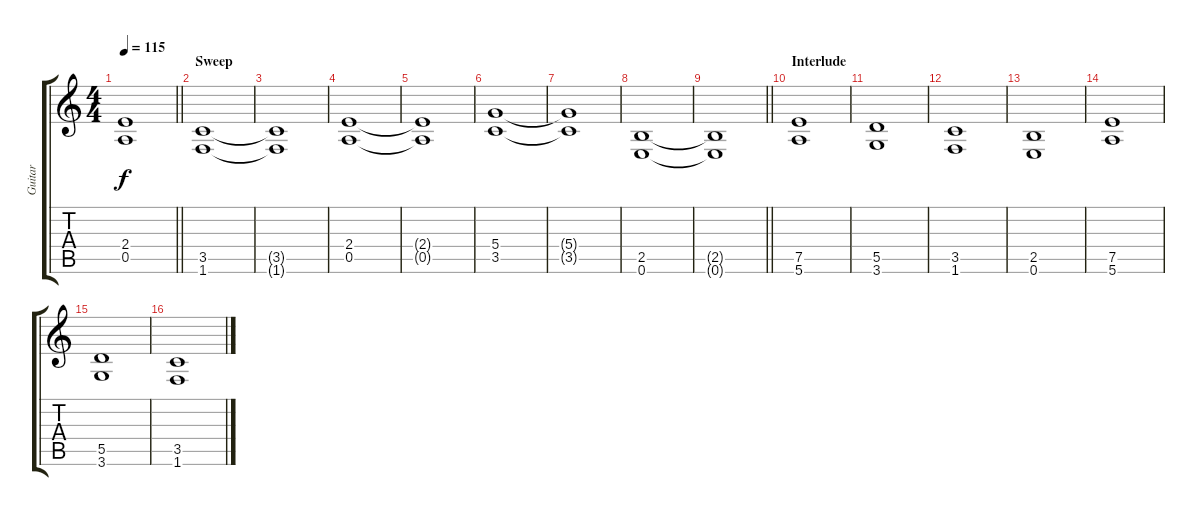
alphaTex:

\track ("Guitar" "Guitar") {instrument distortionguitar}
\staff {score tabs}
\tuning (E4 B3 G3 D3 A2 E2) {hide}
\ts (4 4)
\tempo 115
\clef g2
\barLineRight lightlight
\ks c
(2.4{t} 0.5{t}).1{dy f} |
\section ("" "Sweep ")
(3.5 1.6).1 |
(3.5{t} 1.6{t}).1 |
(2.4 0.5).1 |
(2.4{t} 0.5{t}).1 |
(5.4 3.5).1 |
(5.4{t} 3.5{t}).1 |
(2.5 0.6).1 |
\barLineRight lightlight
(2.5{t} 0.6{t}).1 |
\section ("" "Interlude")
(7.5 5.6).1 |
(5.5 3.6).1 |
(3.5 1.6).1 |
(2.5 0.6).1 |
(7.5 5.6).1 |
(5.5 3.6).1 |
(3.5 1.6).1
